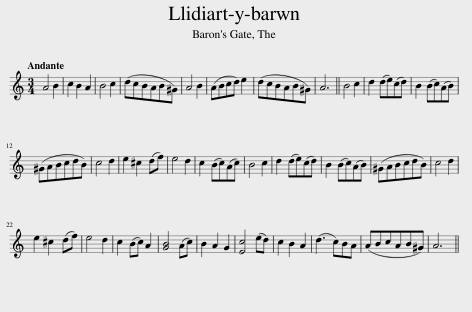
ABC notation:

X:1
L:1/8
Q:1/4=88
M:3/4
I:linebreak $
K:C
V:1 treble
V:1
 A4 B2 | c2 B2 A2 | B4 c2 | (dcBAB^G) | A4 B2 | %5
 (ABcd) e2 | (dcBAB^G) | A6 || B4 c2 | d2 (de)(cd) | %10
 B2 (Bc)(AB) |$ (^GABcdB) | c4 d2 | e2 ^c2 (df) | e4 d2 | %15
 c2 (Bc)(Ac) | B4 c2 | d2 (de)(cd) | B2 (Bc)(AB) | (^GABcdB) | %20
 c4 d2 |$ e2 ^c2 (df) | e4 d2 | c2 (Bc) A2 | [GB]4 (Ac) | %25
 B2 A2 G2 | [Ec]4 (ed) | c2 B2 A2 | (d3 c)BA | (ABcAB^G) | %30
 A6 || %31
